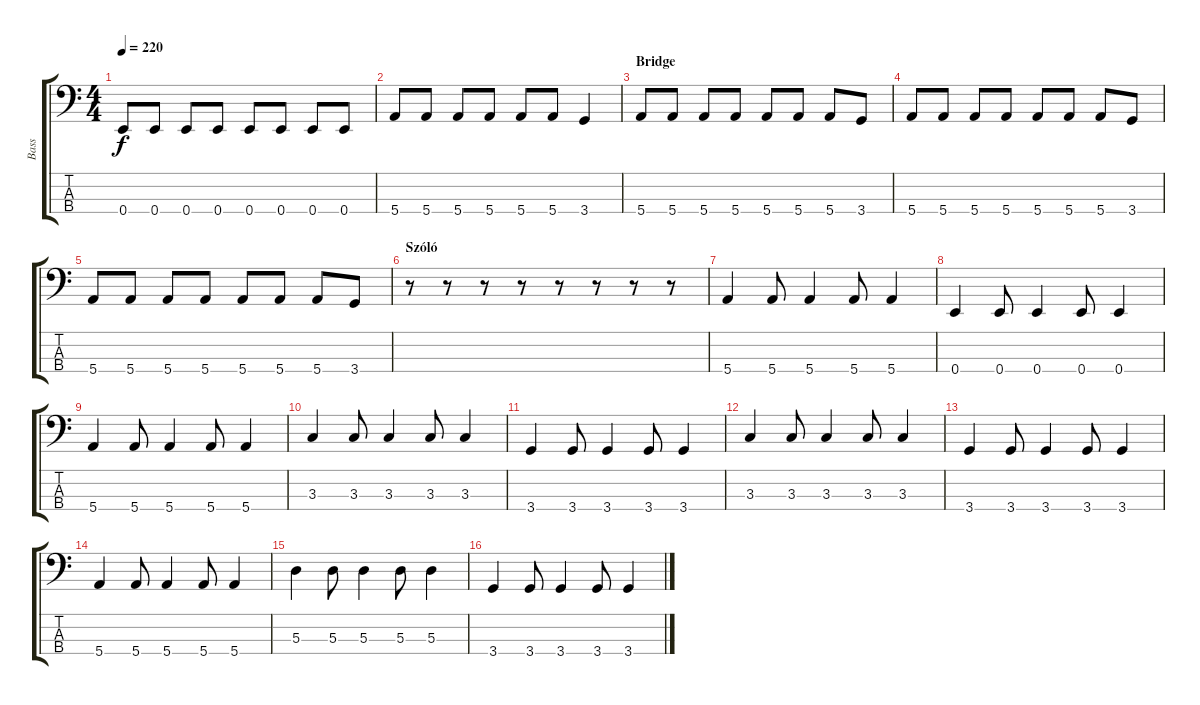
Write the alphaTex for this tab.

\track ("Bass" "Bass") {instrument electricbasspick}
\staff {score tabs}
\tuning (G2 D2 A1 E1) {hide}
\ts (4 4)
\tempo 220
\clef f4
\ks c
0.4.8{dy f} 0.4.8 0.4.8 0.4.8 0.4.8 0.4.8 0.4.8 0.4.8 |
5.4.8 5.4.8 5.4.8 5.4.8 5.4.8 5.4.8 3.4.4 |
\section ("" "Bridge")
5.4.8 5.4.8 5.4.8 5.4.8 5.4.8 5.4.8 5.4.8 3.4.8 |
5.4.8 5.4.8 5.4.8 5.4.8 5.4.8 5.4.8 5.4.8 3.4.8 |
5.4.8 5.4.8 5.4.8 5.4.8 5.4.8 5.4.8 5.4.8 3.4.8 |
\section ("" "Szóló")
r.8 r.8 r.8 r.8 r.8 r.8 r.8 r.8 |
5.4.4 5.4.8 5.4.4 5.4.8 5.4.4 |
0.4.4 0.4.8 0.4.4 0.4.8 0.4.4 |
5.4.4 5.4.8 5.4.4 5.4.8 5.4.4 |
3.3.4 3.3.8 3.3.4 3.3.8 3.3.4 |
3.4.4 3.4.8 3.4.4 3.4.8 3.4.4 |
3.3.4 3.3.8 3.3.4 3.3.8 3.3.4 |
3.4.4 3.4.8 3.4.4 3.4.8 3.4.4 |
5.4.4 5.4.8 5.4.4 5.4.8 5.4.4 |
5.3.4 5.3.8 5.3.4 5.3.8 5.3.4 |
3.4.4 3.4.8 3.4.4 3.4.8 3.4.4
